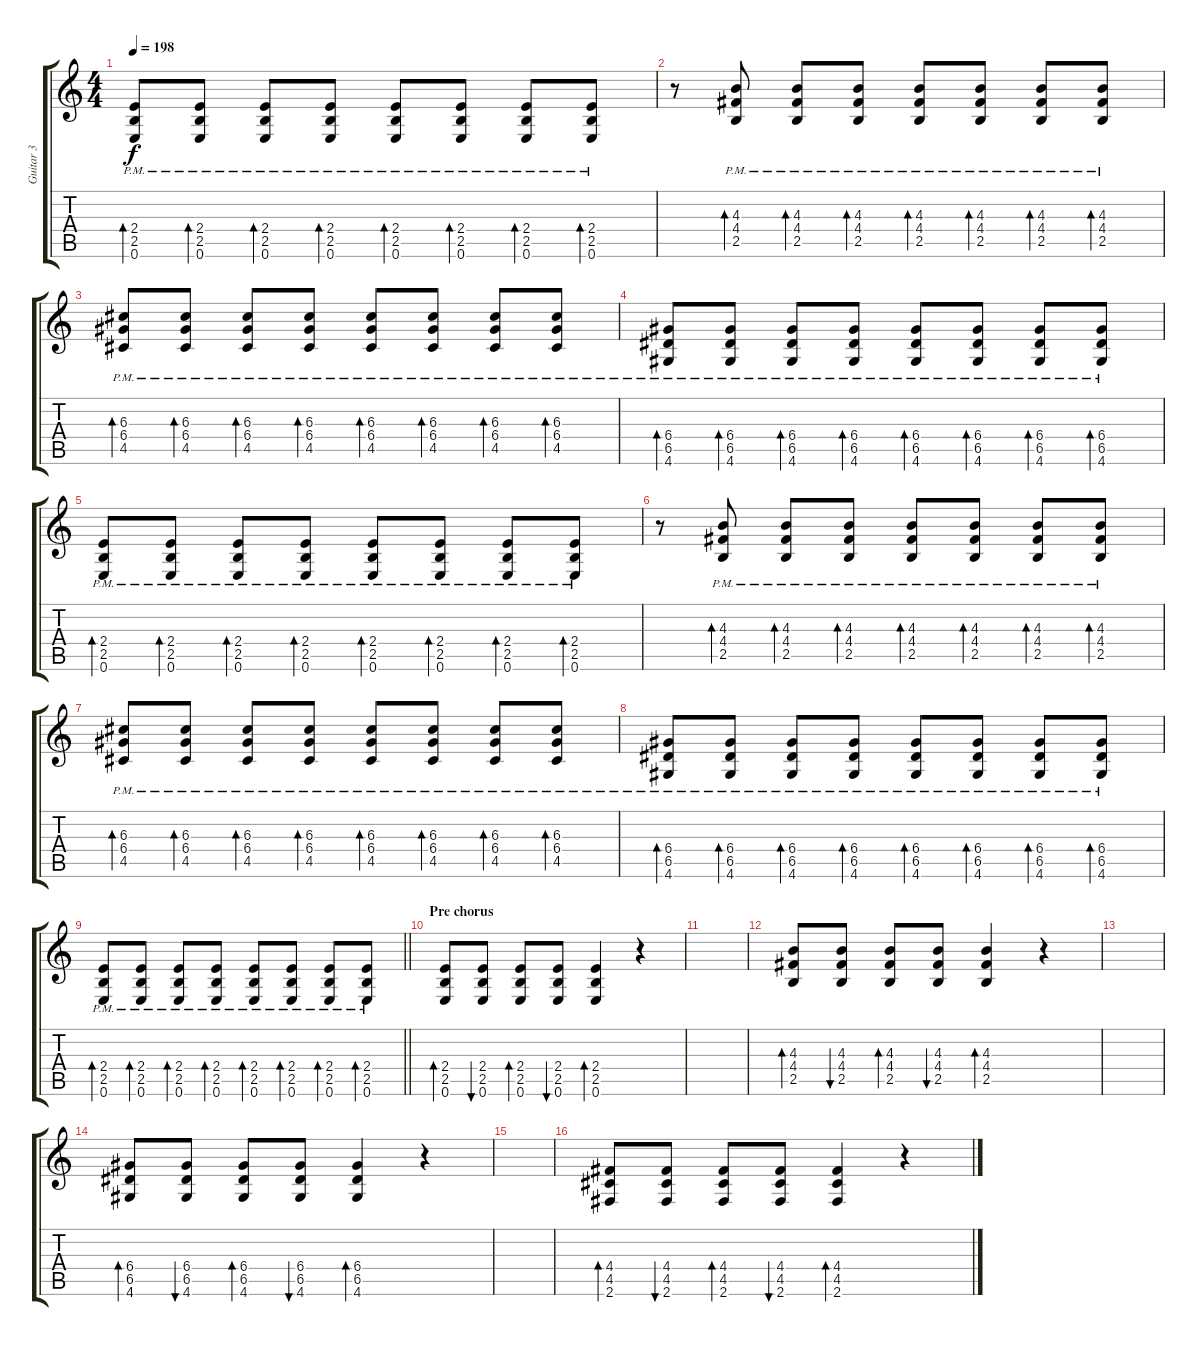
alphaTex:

\track ("Guitar 3" "Guitar 3") {instrument overdrivenguitar}
\staff {score tabs}
\tuning (E4 B3 G3 D3 A2 E2) {hide}
\ts (4 4)
\tempo 198
\clef g2
\ks c
(2.4{pm} 2.5{pm} 0.6{pm}).8{bd 30 dy f} (2.4{pm} 2.5{pm} 0.6{pm}).8{bd 30} (2.4{pm} 2.5{pm} 0.6{pm}).8{bd 30} (2.4{pm} 2.5{pm} 0.6{pm}).8{bd 30} (2.4{pm} 2.5{pm} 0.6{pm}).8{bd 30} (2.4{pm} 2.5{pm} 0.6{pm}).8{bd 30} (2.4{pm} 2.5{pm} 0.6{pm}).8{bd 30} (2.4{pm} 2.5 0.6).8{bd 30} |
r.8 (4.3{pm} 4.4{pm} 2.5{pm}).8{bd 30} (4.3{pm} 4.4{pm} 2.5{pm}).8{bd 30} (4.3{pm} 4.4{pm} 2.5{pm}).8{bd 30} (4.3{pm} 4.4{pm} 2.5{pm}).8{bd 30} (4.3{pm} 4.4{pm} 2.5{pm}).8{bd 30} (4.3{pm} 4.4{pm} 2.5{pm}).8{bd 30} (4.3{pm} 4.4{pm} 2.5{pm}).8{bd 30} |
(6.3{pm} 6.4{pm} 4.5{pm}).8{bd 30} (6.3{pm} 6.4{pm} 4.5{pm}).8{bd 30} (6.3{pm} 6.4{pm} 4.5{pm}).8{bd 30} (6.3{pm} 6.4{pm} 4.5{pm}).8{bd 30} (6.3{pm} 6.4{pm} 4.5{pm}).8{bd 30} (6.3{pm} 6.4{pm} 4.5{pm}).8{bd 30} (6.3{pm} 6.4{pm} 4.5{pm}).8{bd 30} (6.3{pm} 6.4{pm} 4.5{pm}).8{bd 30} |
(6.4{pm} 6.5{pm} 4.6{pm}).8{bd 30} (6.4{pm} 6.5{pm} 4.6{pm}).8{bd 30} (6.4{pm} 6.5{pm} 4.6{pm}).8{bd 30} (6.4{pm} 6.5{pm} 4.6{pm}).8{bd 30} (6.4{pm} 6.5{pm} 4.6{pm}).8{bd 30} (6.4{pm} 6.5{pm} 4.6{pm}).8{bd 30} (6.4{pm} 6.5{pm} 4.6{pm}).8{bd 30} (6.4{pm} 6.5{pm} 4.6{pm}).8{bd 30} |
(2.4{pm} 2.5{pm} 0.6{pm}).8{bd 30} (2.4{pm} 2.5{pm} 0.6{pm}).8{bd 30} (2.4{pm} 2.5{pm} 0.6{pm}).8{bd 30} (2.4{pm} 2.5{pm} 0.6{pm}).8{bd 30} (2.4{pm} 2.5{pm} 0.6{pm}).8{bd 30} (2.4{pm} 2.5{pm} 0.6{pm}).8{bd 30} (2.4{pm} 2.5{pm} 0.6{pm}).8{bd 30} (2.4{pm} 2.5 0.6).8{bd 30} |
r.8 (4.3{pm} 4.4{pm} 2.5{pm}).8{bd 30} (4.3{pm} 4.4{pm} 2.5{pm}).8{bd 30} (4.3{pm} 4.4{pm} 2.5{pm}).8{bd 30} (4.3{pm} 4.4{pm} 2.5{pm}).8{bd 30} (4.3{pm} 4.4{pm} 2.5{pm}).8{bd 30} (4.3{pm} 4.4{pm} 2.5{pm}).8{bd 30} (4.3{pm} 4.4{pm} 2.5{pm}).8{bd 30} |
(6.3{pm} 6.4{pm} 4.5{pm}).8{bd 30} (6.3{pm} 6.4{pm} 4.5{pm}).8{bd 30} (6.3{pm} 6.4{pm} 4.5{pm}).8{bd 30} (6.3{pm} 6.4{pm} 4.5{pm}).8{bd 30} (6.3{pm} 6.4{pm} 4.5{pm}).8{bd 30} (6.3{pm} 6.4{pm} 4.5{pm}).8{bd 30} (6.3{pm} 6.4{pm} 4.5{pm}).8{bd 30} (6.3{pm} 6.4{pm} 4.5{pm}).8{bd 30} |
(6.4{pm} 6.5{pm} 4.6{pm}).8{bd 30} (6.4{pm} 6.5{pm} 4.6{pm}).8{bd 30} (6.4{pm} 6.5{pm} 4.6{pm}).8{bd 30} (6.4{pm} 6.5{pm} 4.6{pm}).8{bd 30} (6.4{pm} 6.5{pm} 4.6{pm}).8{bd 30} (6.4{pm} 6.5{pm} 4.6{pm}).8{bd 30} (6.4{pm} 6.5{pm} 4.6{pm}).8{bd 30} (6.4{pm} 6.5{pm} 4.6{pm}).8{bd 30} |
\barLineRight lightlight
(2.4{pm} 2.5{pm} 0.6{pm}).8{bd 30} (2.4{pm} 2.5{pm} 0.6{pm}).8{bd 30} (2.4{pm} 2.5{pm} 0.6{pm}).8{bd 30} (2.4{pm} 2.5{pm} 0.6{pm}).8{bd 30} (2.4{pm} 2.5{pm} 0.6{pm}).8{bd 30} (2.4{pm} 2.5{pm} 0.6{pm}).8{bd 30} (2.4{pm} 2.5{pm} 0.6{pm}).8{bd 30} (2.4{pm} 2.5 0.6).8{bd 30} |
\section ("" "Pre chorus")
(2.4 2.5 0.6).8{bd 30} (2.4 2.5 0.6).8{bu 30} (2.4 2.5 0.6).8{bd 30} (2.4 2.5 0.6).8{bu 30} (2.4 2.5 0.6).4{bd 30} r.4 |
|
(4.3 4.4 2.5).8{bd 30} (4.3 4.4 2.5).8{bu 30} (4.3 4.4 2.5).8{bd 30} (4.3 4.4 2.5).8{bu 30} (4.3 4.4 2.5).4{bd 30} r.4 |
|
(6.4 6.5 4.6).8{bd 30} (6.4 6.5 4.6).8{bu 30} (6.4 6.5 4.6).8{bd 30} (6.4 6.5 4.6).8{bu 30} (6.4 6.5 4.6).4{bd 30} r.4 |
|
(4.4 4.5 2.6).8{bd 30} (4.4 4.5 2.6).8{bu 30} (4.4 4.5 2.6).8{bd 30} (4.4 4.5 2.6).8{bu 30} (4.4 4.5 2.6).4{bd 30} r.4
